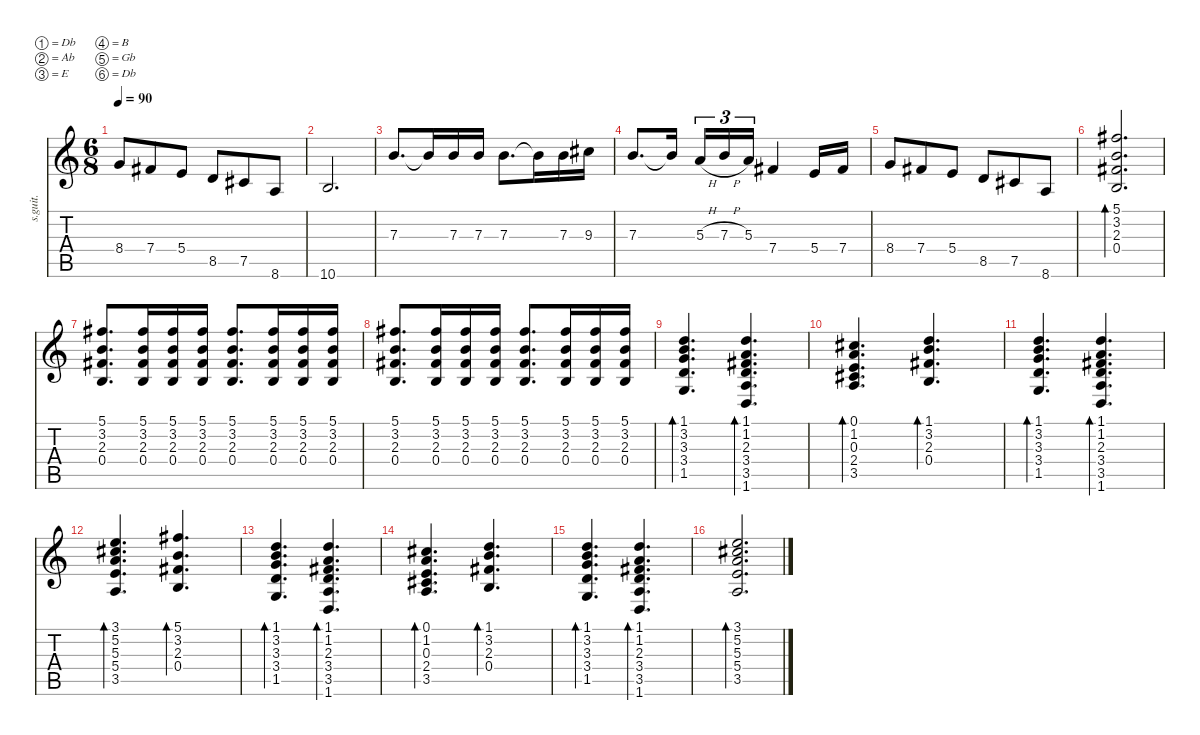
\defaultSystemsLayout 4
\hideDynamics
\bracketExtendMode nobrackets
\otherSystemsTrackNameOrientation horizontal
\track ("Emppu Vuorinen" "s.guit.") {instrument acousticguitarsteel}
\staff {score tabs}
\tuning (Db4 Ab3 E3 B2 Gb2 Db2)
\ts (6 8)
\tempo 90
\clef g2
\ks c
8.4.8{dy f beam Up} 7.4{acc #}.8{beam Up} 5.4.8{beam Up} 8.5.8{beam Up} 7.5{acc #}.8{beam Up} 8.6.8{beam Up} |
10.6.2{d beam Up} |
7.3.8{d beam Up} 7.3{t}.16{beam Up} 7.3.16{beam Up} 7.3.16{beam Up} 7.3.8{d beam Down} 7.3{t}.16{beam Down} 7.3.16{beam Down} 9.3{acc #}.16{beam Down} |
7.3.8{d beam Up} 7.3{t}.16{beam Up} 5.3{h}.16{tu (3 2) beam Up} 7.3{h}.16{tu (3 2) beam Up} 5.3.16{tu (3 2) beam Up} 7.4{acc #}.4{beam Up} 5.4.16{beam Up} 7.4{acc #}.16{beam Up} |
8.4.8{beam Up} 7.4{acc #}.8{beam Up} 5.4.8{beam Up} 8.5.8{beam Up} 7.5{acc #}.8{beam Up} 8.6.8{beam Up} |
(5.1{acc #} 3.2 2.3{acc #} 0.4).2{d bd 120 beam Up} |
(5.1{acc #} 3.2 2.3{acc #} 0.4).8{d beam Up} (5.1{acc #} 3.2 2.3{acc #} 0.4).16{beam Up} (5.1{acc #} 3.2 2.3{acc #} 0.4).16{beam Up} (5.1{acc #} 3.2 2.3{acc #} 0.4).16{beam Up} (5.1{acc #} 3.2 2.3{acc #} 0.4).8{d beam Up} (5.1{acc #} 3.2 2.3{acc #} 0.4).16{beam Up} (5.1{acc #} 3.2 2.3{acc #} 0.4).16{beam Up} (5.1{acc #} 3.2 2.3{acc #} 0.4).16{beam Up} |
(5.1{acc #} 3.2 2.3{acc #} 0.4).8{d beam Up} (5.1{acc #} 3.2 2.3{acc #} 0.4).16{beam Up} (5.1{acc #} 3.2 2.3{acc #} 0.4).16{beam Up} (5.1{acc #} 3.2 2.3{acc #} 0.4).16{beam Up} (5.1{acc #} 3.2 2.3{acc #} 0.4).8{d beam Up} (5.1{acc #} 3.2 2.3{acc #} 0.4).16{beam Up} (5.1{acc #} 3.2 2.3{acc #} 0.4).16{beam Up} (5.1{acc #} 3.2 2.3{acc #} 0.4).16{beam Up} |
(1.1 3.2 3.3 3.4 1.5).4{d bd 120 beam Up} (1.1 1.2 2.3{acc #} 3.4 3.5 1.6).4{d bd 120 beam Up} |
(0.1{acc #} 1.2 0.3 2.4{acc #} 3.5).4{d bd 120 beam Up} (1.1 3.2 2.3{acc #} 0.4).4{d bd 120 beam Up} |
(1.1 3.2 3.3 3.4 1.5).4{d bd 120 beam Up} (1.1 1.2 2.3{acc #} 3.4 3.5 1.6).4{d bd 120 beam Up} |
(3.1 5.2{acc #} 5.3 5.4 3.5).4{d bd 120 beam Up} (5.1{acc #} 3.2 2.3{acc #} 0.4).4{d bd 120 beam Up} |
(1.1 3.2 3.3 3.4 1.5).4{d bd 120 beam Up} (1.1 1.2 2.3{acc #} 3.4 3.5 1.6).4{d bd 120 beam Up} |
(0.1{acc #} 1.2 0.3 2.4{acc #} 3.5).4{d bd 120 beam Up} (1.1 3.2 2.3{acc #} 0.4).4{d bd 120 beam Up} |
(1.1 3.2 3.3 3.4 1.5).4{d bd 120 beam Up} (1.1 1.2 2.3{acc #} 3.4 3.5 1.6).4{d bd 120 beam Up} |
(3.1 5.2{acc #} 5.3 5.4 3.5).2{d bd 120 beam Up}
